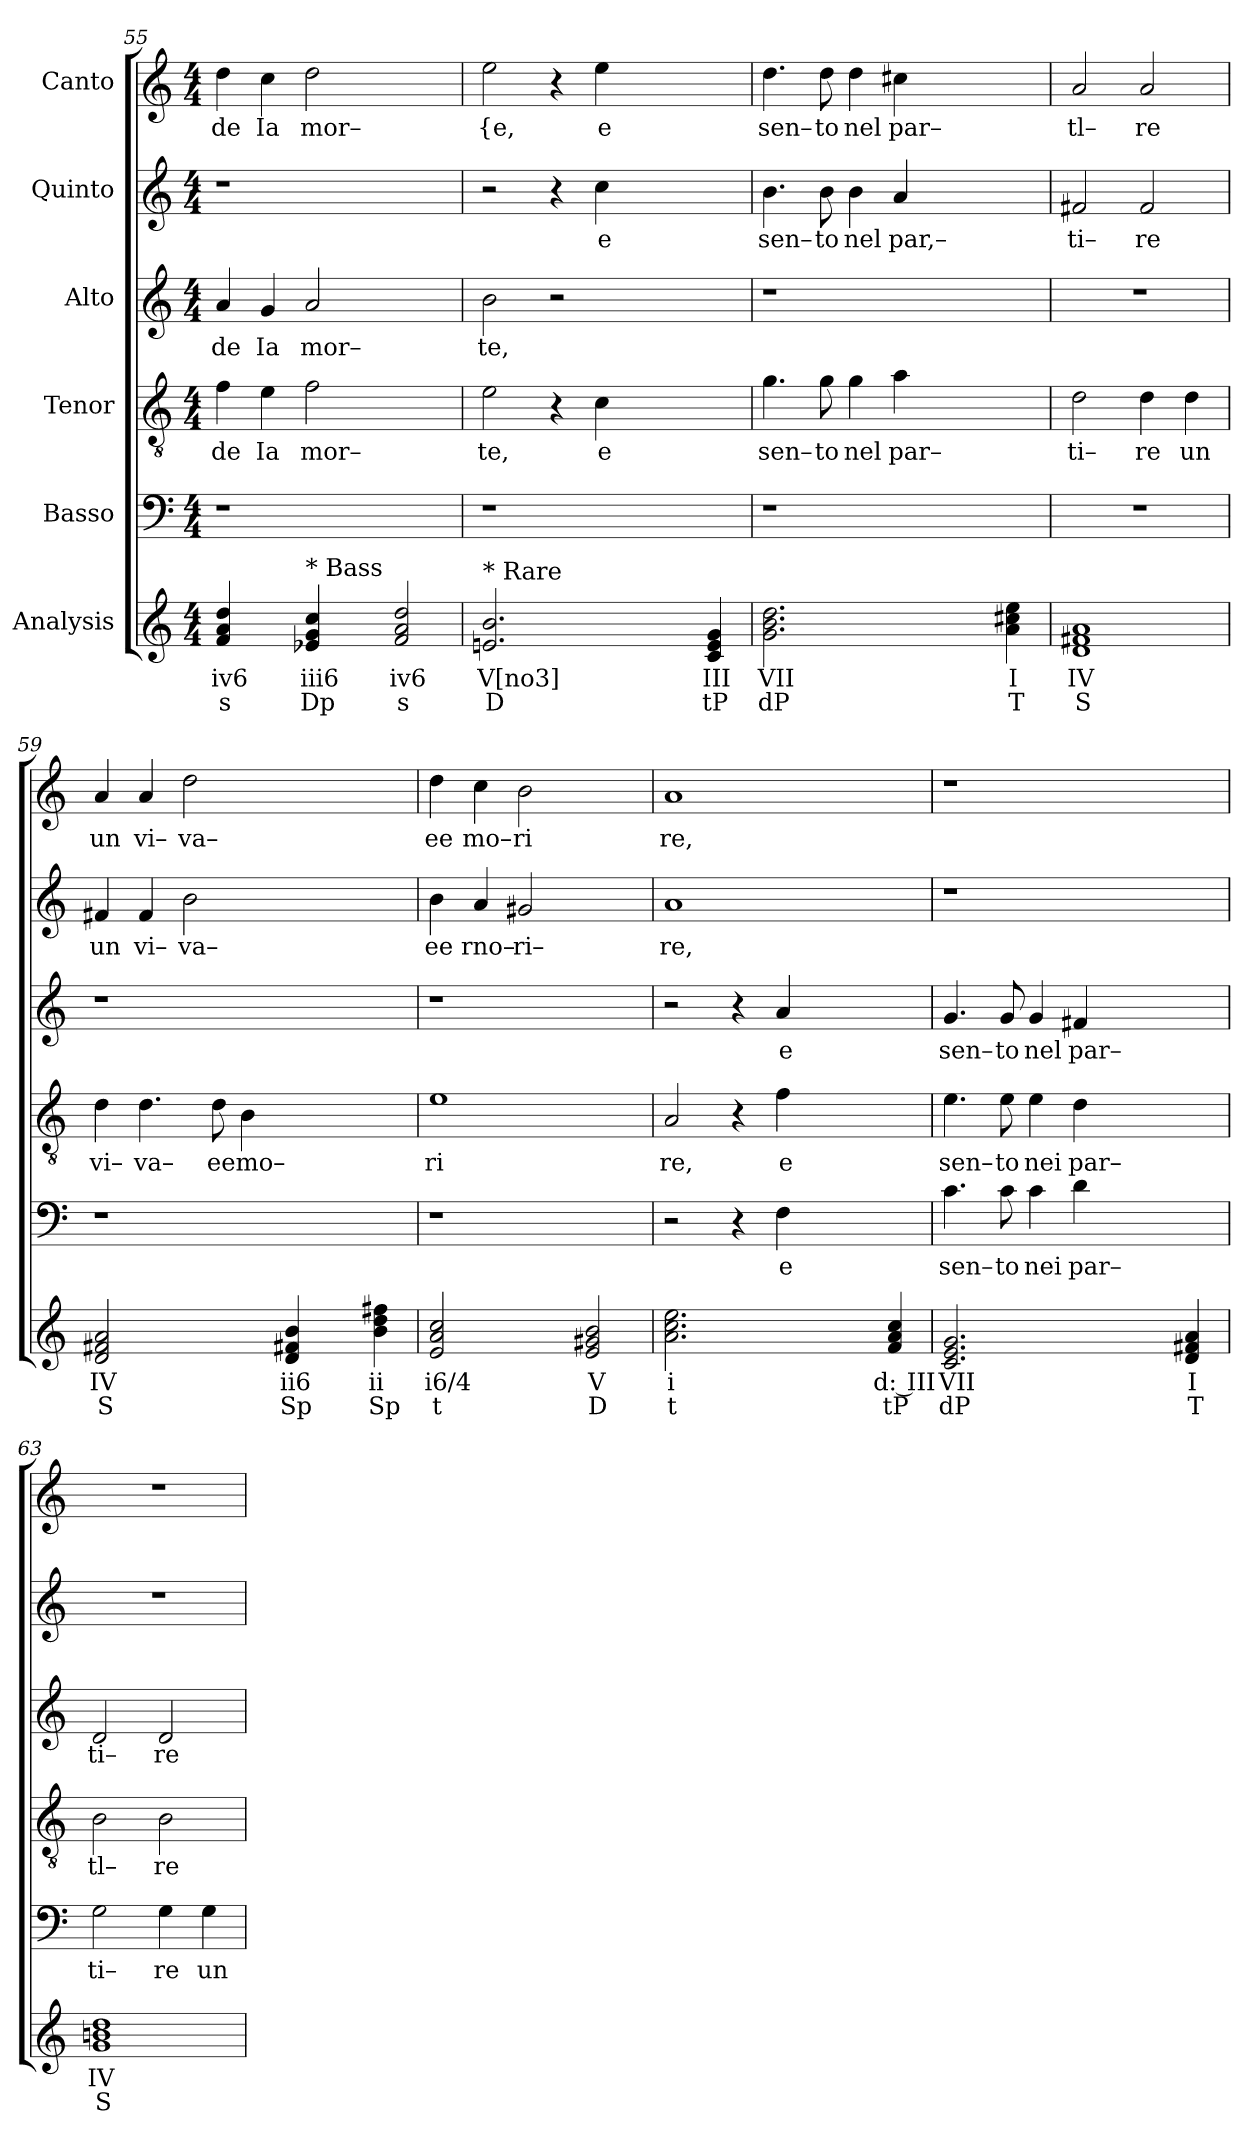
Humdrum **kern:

**kern	**text	**text	**kern	**text	**kern	**text	**kern	**text	**kern	**text	**kern	**text
*part6	*part6	*part6	*part5	*part5	*part4	*part4	*part3	*part3	*part2	*part2	*part1	*part1
*staff6	*staff6	*staff6	*staff5	*staff5	*staff4	*staff4	*staff3	*staff3	*staff2	*staff2	*staff1	*staff1
*I"Analysis	*	*	*I"Basso	*	*I"Tenor	*	*I"Alto	*	*I"Quinto	*	*I"Canto	*
*	*	*	*clefF4	*	*clefGv2	*	*clefG2	*	*clefG2	*	*clefG2	*
*k[]	*	*	*k[]	*	*k[]	*	*k[]	*	*k[]	*	*k[]	*
*M4/4	*	*	*M4/4	*	*M4/4	*	*M4/4	*	*M4/4	*	*M4/4	*
=55	=55	=55	=55	=55	=55	=55	=55	=55	=55	=55	=55	=55
!	!	!	!	!	!	!LO:LY:b	!	!	!	!	!	!
!	!	!	!	!	!	!	!	!LO:LY:b	!	!	!	!
!	!	!	!	!	!	!	!	!	!	!	!	!LO:LY:b
4f 4a 4dd	iv6	s	1r	.	4f\	de	4a/	de	1r	.	4dd\	de
!	!	!	!	!	!	!LO:LY:b	!	!	!	!	!	!
!	!	!	!	!	!	!	!	!LO:LY:b	!	!	!	!
!	!	!	!	!	!	!	!	!	!	!	!	!LO:LY:b
4ryy	.	.	.	.	4e\	Ia	4g/	Ia	.	.	4cc\	Ia
!	!	!	!	!	!	!LO:LY:b	!	!	!	!	!	!
!	!	!	!	!	!	!	!	!LO:LY:b	!	!	!	!
!LO:TX:a:t=* Bass	!	!	!	!	!	!	!	!	!	!	!	!
!	!	!	!	!	!	!	!	!	!	!	!	!LO:LY:b
4e-X 4g 4cc	iii6	Dp	.	.	2f\	mor–	2a/	mor–	.	.	2dd\	mor–
4ryy	.	.	.	.	.	.	.	.	.	.	.	.
2f 2a 2dd	iv6	s	2ryy	.	2ryy	.	2ryy	.	2ryy	.	2ryy	.
=56	=56	=56	=56	=56	=56	=56	=56	=56	=56	=56	=56	=56
!	!	!	!	!	!	!LO:LY:b	!	!	!	!	!	!
!	!	!	!	!	!	!	!	!LO:LY:b	!	!	!	!
!LO:TX:a:t=* Rare	!	!	!	!	!	!	!	!	!	!	!	!
!	!	!	!	!	!	!	!	!	!	!	!	!LO:LY:b
2.en 2.b	V[no3]	D	1r	.	2e\	te,	2b\	te,	2r	.	2ee\	{e,
.	.	.	.	.	4r	.	2r	.	4r	.	4r	.
!	!	!	!	!	!	!LO:LY:b	!	!	!	!	!	!
!	!	!	!	!	!	!	!	!	!	!LO:LY:b	!	!
!	!	!	!	!	!	!	!	!	!	!	!	!LO:LY:b
2.ryy	.	.	.	.	4c\	e	.	.	4cc\	e	4ee\	e
.	.	.	2.ryy	.	2.ryy	.	2.ryy	.	2.ryy	.	2.ryy	.
4c 4e 4g	III	tP	.	.	.	.	.	.	.	.	.	.
=57	=57	=57	=57	=57	=57	=57	=57	=57	=57	=57	=57	=57
!	!	!	!	!	!	!LO:LY:b	!	!	!	!	!	!
!	!	!	!	!	!	!	!	!	!	!LO:LY:b	!	!
!	!	!	!	!	!	!	!	!	!	!	!	!LO:LY:b
2.g 2.b 2.dd	VII	dP	1r	.	4.g\	sen–	1r	.	4.b\	sen–	4.dd\	sen–
!	!	!	!	!	!	!LO:LY:b	!	!	!	!	!	!
!	!	!	!	!	!	!	!	!	!	!LO:LY:b	!	!
!	!	!	!	!	!	!	!	!	!	!	!	!LO:LY:b
.	.	.	.	.	8g\	to	.	.	8b\	to	8dd\	to
!	!	!	!	!	!	!LO:LY:b	!	!	!	!	!	!
!	!	!	!	!	!	!	!	!	!	!LO:LY:b	!	!
!	!	!	!	!	!	!	!	!	!	!	!	!LO:LY:b
.	.	.	.	.	4g\	nel	.	.	4b\	nel	4dd\	nel
!	!	!	!	!	!	!LO:LY:b	!	!	!	!	!	!
!	!	!	!	!	!	!	!	!	!	!LO:LY:b	!	!
!	!	!	!	!	!	!	!	!	!	!	!	!LO:LY:b
2.ryy	.	.	.	.	4a\	par–	.	.	4a/	par,–	4cc#X\	par–
.	.	.	2.ryy	.	2.ryy	.	2.ryy	.	2.ryy	.	2.ryy	.
4a 4cc#X 4ee	I	T	.	.	.	.	.	.	.	.	.	.
=58	=58	=58	=58	=58	=58	=58	=58	=58	=58	=58	=58	=58
!	!	!	!	!	!	!LO:LY:b	!	!	!	!	!	!
!	!	!	!	!	!	!	!	!	!	!LO:LY:b	!	!
!	!	!	!	!	!	!	!	!	!	!	!	!LO:LY:b
1d 1f#X 1a	IV	S	1r	.	2d\	ti–	1r	.	2f#X/	ti–	2a/	tl–
!	!	!	!	!	!	!LO:LY:b	!	!	!	!	!	!
!	!	!	!	!	!	!	!	!	!	!LO:LY:b	!	!
!	!	!	!	!	!	!	!	!	!	!	!	!LO:LY:b
.	.	.	.	.	4d\	re	.	.	2f#/	re	2a/	re
!	!	!	!	!	!	!LO:LY:b	!	!	!	!	!	!
.	.	.	.	.	4d\	un	.	.	.	.	.	.
=59	=59	=59	=59	=59	=59	=59	=59	=59	=59	=59	=59	=59
!	!	!	!	!	!	!LO:LY:b	!	!	!	!	!	!
!	!	!	!	!	!	!	!	!	!	!LO:LY:b	!	!
!	!	!	!	!	!	!	!	!	!	!	!	!LO:LY:b
2d 2f#X 2a	IV	S	1r	.	4d\	vi–	1r	.	4f#X/	un	4a/	un
!	!	!	!	!	!	!LO:LY:b	!	!	!	!	!	!
!	!	!	!	!	!	!	!	!	!	!LO:LY:b	!	!
!	!	!	!	!	!	!	!	!	!	!	!	!LO:LY:b
.	.	.	.	.	4.d\	va–	.	.	4f#/	vi–	4a/	vi–
!	!	!	!	!	!	!	!	!	!	!LO:LY:b	!	!
!	!	!	!	!	!	!	!	!	!	!	!	!LO:LY:b
2ryy	.	.	.	.	.	.	.	.	2b\	va–	2dd\	va–
!	!	!	!	!	!	!LO:LY:b	!	!	!	!	!	!
.	.	.	.	.	8d\	ee	.	.	.	.	.	.
!	!	!	!	!	!	!LO:LY:b	!	!	!	!	!	!
.	.	.	.	.	4B\	mo–	.	.	.	.	.	.
4d 4f#X 4b	ii6	Sp	2.ryy	.	2.ryy	.	2.ryy	.	2.ryy	.	2.ryy	.
4ryy	.	.	.	.	.	.	.	.	.	.	.	.
4b 4dd 4ff#X	ii	Sp	.	.	.	.	.	.	.	.	.	.
=60	=60	=60	=60	=60	=60	=60	=60	=60	=60	=60	=60	=60
!	!	!	!	!	!	!LO:LY:b	!	!	!	!	!	!
!	!	!	!	!	!	!	!	!	!	!LO:LY:b	!	!
!	!	!	!	!	!	!	!	!	!	!	!	!LO:LY:b
2e 2a 2cc	i6/4	t	1r	.	1e	ri	1r	.	4b\	ee	4dd\	ee
!	!	!	!	!	!	!	!	!	!	!LO:LY:b	!	!
!	!	!	!	!	!	!	!	!	!	!	!	!LO:LY:b
.	.	.	.	.	.	.	.	.	4a/	rno–	4cc\	mo–
!	!	!	!	!	!	!	!	!	!	!LO:LY:b	!	!
!	!	!	!	!	!	!	!	!	!	!	!	!LO:LY:b
2ryy	.	.	.	.	.	.	.	.	2g#X/	ri–	2b\	ri
2e 2g#X 2b	V	D	2ryy	.	2ryy	.	2ryy	.	2ryy	.	2ryy	.
=61	=61	=61	=61	=61	=61	=61	=61	=61	=61	=61	=61	=61
!	!	!	!	!	!	!LO:LY:b	!	!	!	!	!	!
!	!	!	!	!	!	!	!	!	!	!LO:LY:b	!	!
!	!	!	!	!	!	!	!	!	!	!	!	!LO:LY:b
2.a 2.cc 2.ee	i	t	2r	.	2A/	re,	2r	.	1a	re,	1a	re,
.	.	.	4r	.	4r	.	4r	.	.	.	.	.
!	!	!	!	!LO:LY:b	!	!	!	!	!	!	!	!
!	!	!	!	!	!	!LO:LY:b	!	!	!	!	!	!
!	!	!	!	!	!	!	!	!LO:LY:b	!	!	!	!
2.ryy	.	.	4F\	e	4f\	e	4a/	e	.	.	.	.
.	.	.	2.ryy	.	2.ryy	.	2.ryy	.	2.ryy	.	2.ryy	.
4f 4a 4cc	d: III	tP	.	.	.	.	.	.	.	.	.	.
=62	=62	=62	=62	=62	=62	=62	=62	=62	=62	=62	=62	=62
!	!	!	!	!LO:LY:b	!	!	!	!	!	!	!	!
!	!	!	!	!	!	!LO:LY:b	!	!	!	!	!	!
!	!	!	!	!	!	!	!	!LO:LY:b	!	!	!	!
2.c 2.e 2.g	VII	dP	4.c\	sen–	4.e\	sen–	4.g/	sen–	1r	.	1r	.
!	!	!	!	!LO:LY:b	!	!	!	!	!	!	!	!
!	!	!	!	!	!	!LO:LY:b	!	!	!	!	!	!
!	!	!	!	!	!	!	!	!LO:LY:b	!	!	!	!
.	.	.	8c\	to	8e\	to	8g/	to	.	.	.	.
!	!	!	!	!LO:LY:b	!	!	!	!	!	!	!	!
!	!	!	!	!	!	!LO:LY:b	!	!	!	!	!	!
!	!	!	!	!	!	!	!	!LO:LY:b	!	!	!	!
.	.	.	4c\	nei	4e\	nei	4g/	nel	.	.	.	.
!	!	!	!	!LO:LY:b	!	!	!	!	!	!	!	!
!	!	!	!	!	!	!LO:LY:b	!	!	!	!	!	!
!	!	!	!	!	!	!	!	!LO:LY:b	!	!	!	!
2.ryy	.	.	4d\	par–	4d\	par–	4f#X/	par–	.	.	.	.
.	.	.	2.ryy	.	2.ryy	.	2.ryy	.	2.ryy	.	2.ryy	.
4d 4f#X 4a	I	T	.	.	.	.	.	.	.	.	.	.
=63	=63	=63	=63	=63	=63	=63	=63	=63	=63	=63	=63	=63
!	!	!	!	!LO:LY:b	!	!	!	!	!	!	!	!
!	!	!	!	!	!	!LO:LY:b	!	!	!	!	!	!
!	!	!	!	!	!	!	!	!LO:LY:b	!	!	!	!
1g 1bn 1dd	IV	S	2G\	ti–	2B\	tl–	2d/	ti–	1r	.	1r	.
!	!	!	!	!LO:LY:b	!	!	!	!	!	!	!	!
!	!	!	!	!	!	!LO:LY:b	!	!	!	!	!	!
!	!	!	!	!	!	!	!	!LO:LY:b	!	!	!	!
.	.	.	4G\	re	2B\	re	2d/	re	.	.	.	.
!	!	!	!	!LO:LY:b	!	!	!	!	!	!	!	!
.	.	.	4G\	un	.	.	.	.	.	.	.	.
=	=	=	=	=	=	=	=	=	=	=	=	=
*-	*-	*-	*-	*-	*-	*-	*-	*-	*-	*-	*-	*-
